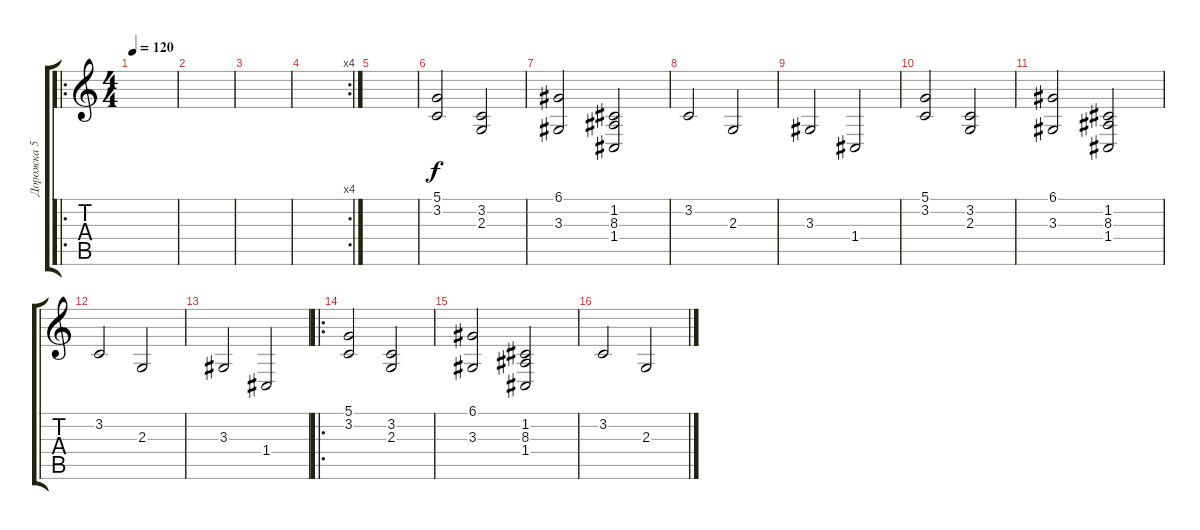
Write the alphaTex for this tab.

\track ("Дорожка 5" "Дорожка 5") {instrument synthstrings1}
\staff {score tabs}
\tuning (D4 A3 F3 C3 G2 C2) {hide}
\ro
\ts (4 4)
\tempo 120
\clef g2
\ks c
|
|
|
\rc 4
|
|
(5.1 3.2).2 (3.2 2.3).2 |
(6.1 3.3).2 (1.2 8.3 1.4).2 |
3.2.2 2.3.2 |
3.3.2 1.4.2 |
(5.1 3.2).2 (3.2 2.3).2 |
(6.1 3.3).2 (1.2 8.3 1.4).2 |
3.2.2 2.3.2 |
3.3.2 1.4.2 |
\ro
(5.1 3.2).2 (3.2 2.3).2 |
(6.1 3.3).2 (1.2 8.3 1.4).2 |
3.2.2 2.3.2
